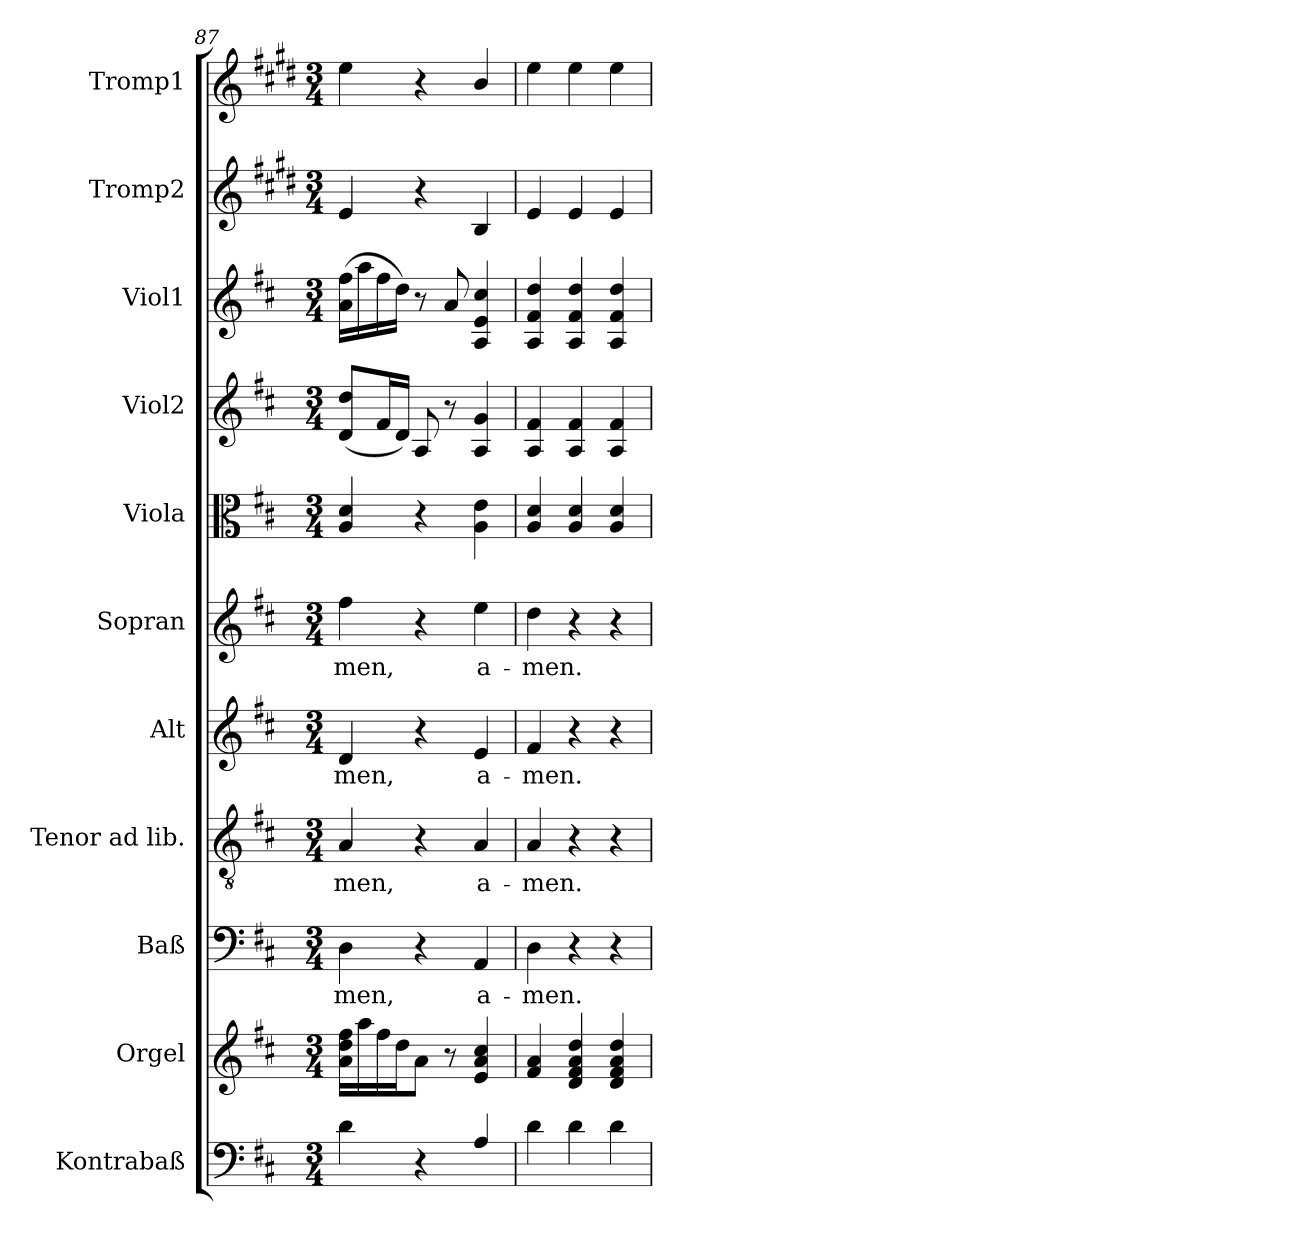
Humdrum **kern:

**kern	**kern	**kern	**text	**kern	**text	**kern	**text	**kern	**text	**kern	**kern	**kern	**kern	**kern
*part11	*part10	*part9	*part9	*part8	*part8	*part7	*part7	*part6	*part6	*part5	*part4	*part3	*part2	*part1
*staff11	*staff10	*staff9	*staff9	*staff8	*staff8	*staff7	*staff7	*staff6	*staff6	*staff5	*staff4	*staff3	*staff2	*staff1
*I"Kontrabaß	*I"Orgel	*I"Baß	*	*I"Tenor ad lib.	*	*I"Alt	*	*I"Sopran	*	*I"Viola	*I"Viol2	*I"Viol1	*I"Tromp2	*I"Tromp1
*	*	*	*	*	*	*	*	*	*	*I'Vla	*	*	*	*
*clefF4	*clefG2	*clefF4	*	*clefGv2	*	*clefG2	*	*clefG2	*	*clefC3	*clefG2	*clefG2	*clefG2	*clefG2
*ITrd7c12	*	*	*	*	*	*	*	*	*	*	*	*	*ITrd1c2	*ITrd1c2
*k[f#c#]	*k[f#c#]	*k[f#c#]	*	*k[f#c#]	*	*k[f#c#]	*	*k[f#c#]	*	*k[f#c#]	*k[f#c#]	*k[f#c#]	*k[f#c#]	*k[f#c#]
*D:	*D:	*D:	*	*D:	*	*D:	*	*D:	*	*D:	*D:	*D:	*D:	*D:
*M3/4	*M3/4	*M3/4	*	*M3/4	*	*M3/4	*	*M3/4	*	*M3/4	*M3/4	*M3/4	*M3/4	*M3/4
=87	=87	=87	=87	=87	=87	=87	=87	=87	=87	=87	=87	=87	=87	=87
!	!	!	!LO:LY:b	!	!LO:LY:b	!	!LO:LY:b	!	!LO:LY:b	!	!	!	!	!
4D\	16a\ 16dd\ 16ff#\LL	4D\	-men,	4A/	-men,	4d/	-men,	4ff#\	-men,	4A/ 4d/	(<8d/ 8dd/L	(>16a\ 16ff#\LL	4d/	4dd\
.	16aa\	.	.	.	.	.	.	.	.	.	.	16aa\	.	.
.	16ff#\	.	.	.	.	.	.	.	.	.	16f#/L	16ff#\	.	.
.	16dd\J	.	.	.	.	.	.	.	.	.	16d/JJ)	16dd\JJ)	.	.
4r	8a\J	4r	.	4r	.	4r	.	4r	.	4r	8A/	8r	4r	4r
.	8r	.	.	.	.	.	.	.	.	.	8r	8a/	.	.
!	!	!	!LO:LY:b	!	!LO:LY:b	!	!LO:LY:b	!	!LO:LY:b	!	!	!	!	!
4AA/	4e/ 4a/ 4cc#/	4AA/	a-	4A/	a-	4e/	a-	4ee\	a-	4A\ 4e\	4A/ 4g/	4A/ 4e/ 4cc#/	4A/	4a/
=88	=88	=88	=88	=88	=88	=88	=88	=88	=88	=88	=88	=88	=88	=88
!	!	!	!LO:LY:b	!	!LO:LY:b	!	!LO:LY:b	!	!LO:LY:b	!	!	!	!	!
4D\	4f#/ 4a/	4D\	-men.	4A/	-men.	4f#/	-men.	4dd\	-men.	4A/ 4d/	4A/ 4f#/	4A/ 4f#/ 4dd/	4d/	4dd\
4D\	4d/ 4f#/ 4a/ 4dd/	4r	.	4r	.	4r	.	4r	.	4A/ 4d/	4A/ 4f#/	4A/ 4f#/ 4dd/	4d/	4dd\
4D\	4d/ 4f#/ 4a/ 4dd/	4r	.	4r	.	4r	.	4r	.	4A/ 4d/	4A/ 4f#/	4A/ 4f#/ 4dd/	4d/	4dd\
=	=	=	=	=	=	=	=	=	=	=	=	=	=	=
*-	*-	*-	*-	*-	*-	*-	*-	*-	*-	*-	*-	*-	*-	*-
